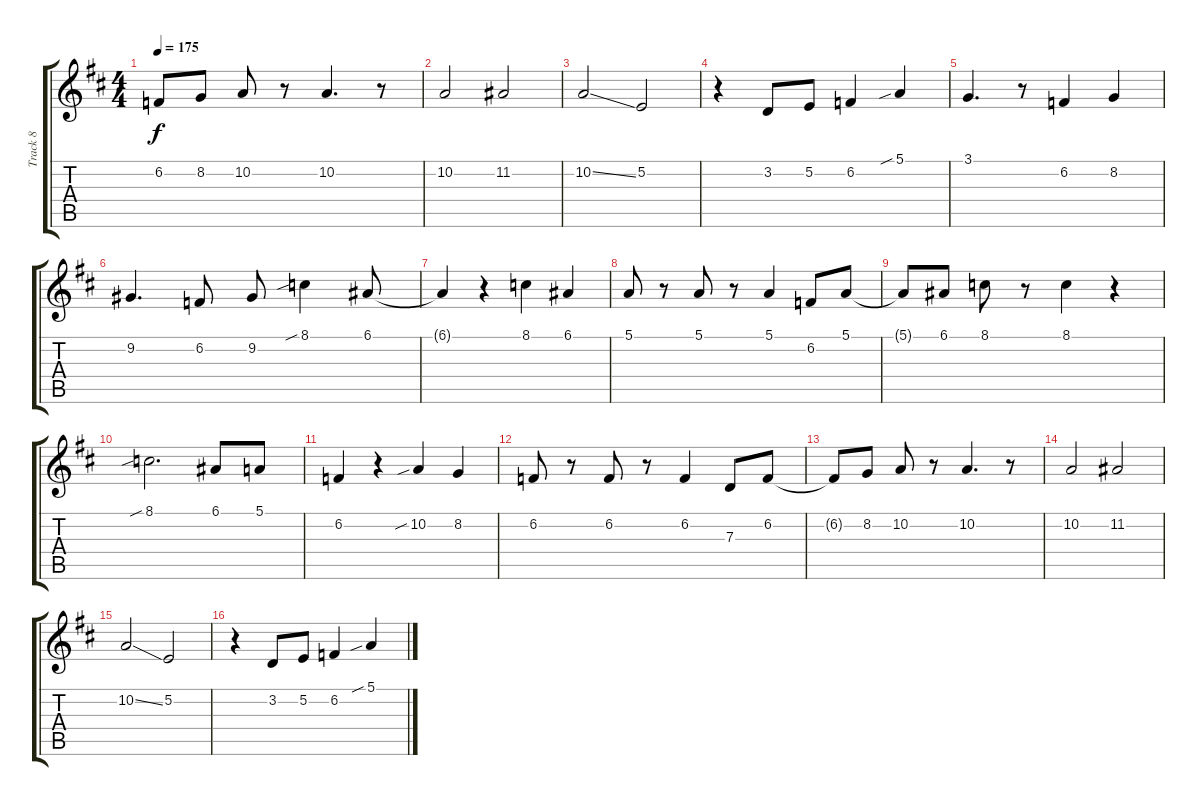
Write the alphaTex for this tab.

\track ("Track 8" "Track 8") {instrument clarinet}
\staff {score tabs}
\tuning (E4 B3 G3 D3 A2 E2) {hide}
\ts (4 4)
\tempo 175
\clef g2
\ks d
6.2{t}.8{dy f} 8.2.8 10.2.8 r.8 10.2.4{d} r.8 |
10.2.2 11.2.2 |
10.2{ss}.2 5.2.2 |
r.4 3.2.8 5.2.8 6.2.4 5.1{sib}.4 |
3.1.4{d} r.8 6.2.4 8.2.4 |
9.2.4{d} 6.2.8 9.2.8 8.1{sib}.4 6.1.8 |
6.1{t}.4 r.4 8.1.4 6.1.4 |
5.1.8 r.8 5.1.8 r.8 5.1.4 6.2.8 5.1.8 |
5.1{t}.8 6.1.8 8.1.8 r.8 8.1.4 r.4 |
8.1{sib}.2{d} 6.1.8 5.1.8 |
6.2.4 r.4 10.2{sib}.4 8.2.4 |
6.2.8 r.8 6.2.8 r.8 6.2.4 7.3.8 6.2.8 |
6.2{t}.8 8.2.8 10.2.8 r.8 10.2.4{d} r.8 |
10.2.2 11.2.2 |
10.2{ss}.2 5.2.2 |
r.4 3.2.8 5.2.8 6.2.4 5.1{sib}.4
